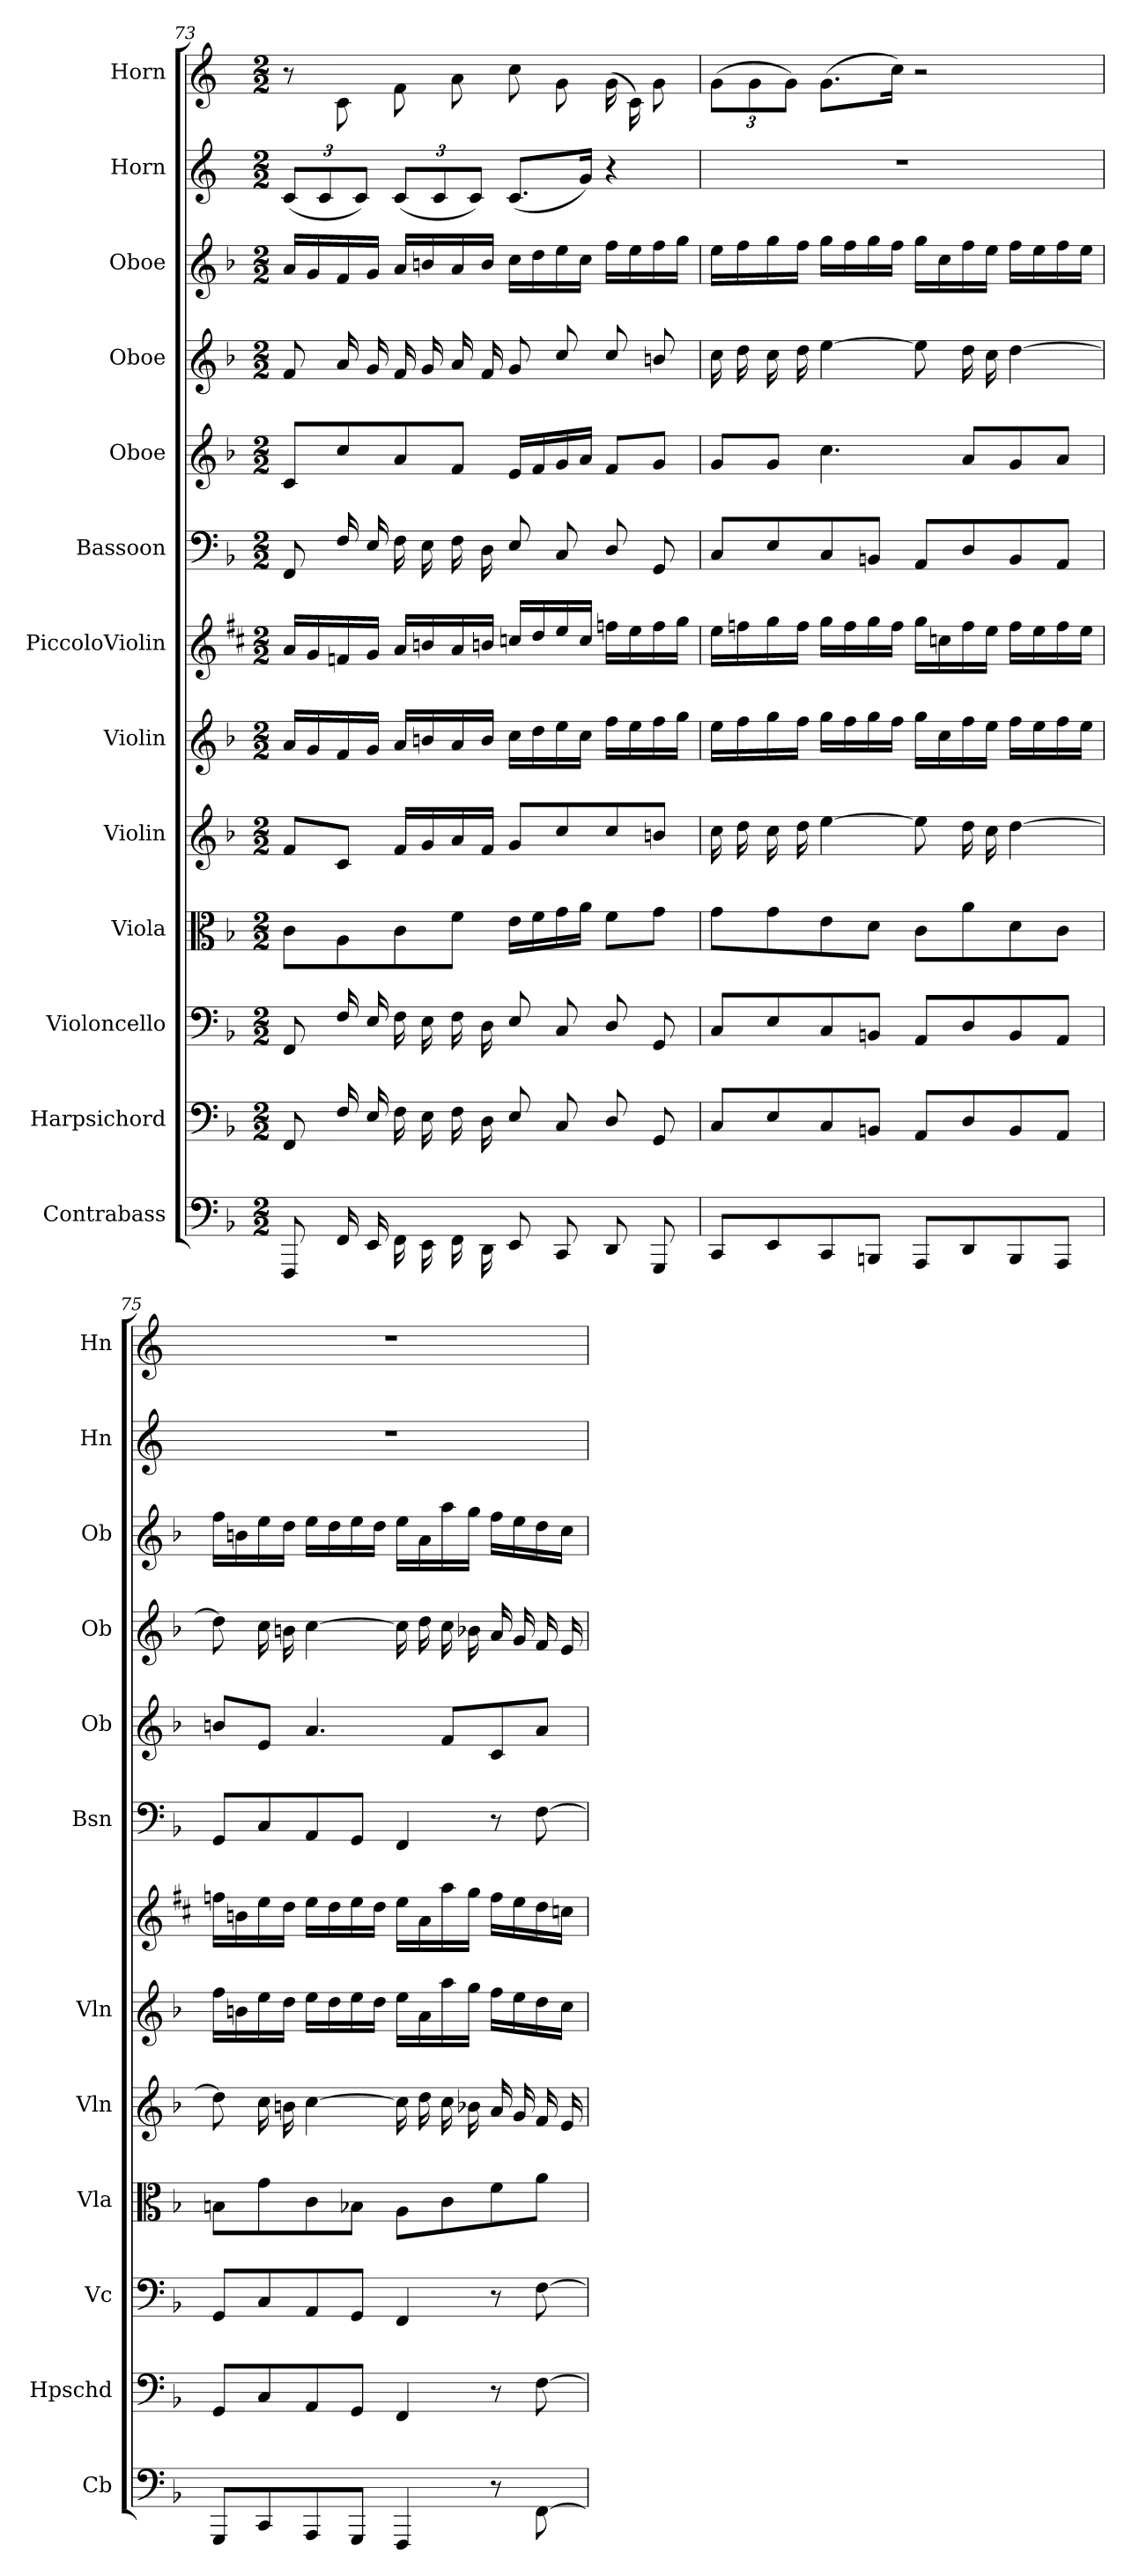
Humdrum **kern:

**kern	**kern	**kern	**kern	**kern	**kern	**kern	**kern	**kern	**kern	**kern	**kern	**kern
*part13	*part12	*part11	*part10	*part9	*part8	*part7	*part6	*part5	*part4	*part3	*part2	*part1
*staff13	*staff12	*staff11	*staff10	*staff9	*staff8	*staff7	*staff6	*staff5	*staff4	*staff3	*staff2	*staff1
*I"Contrabass	*I"Harpsichord	*I"Violoncello	*I"Viola	*I"Violin	*I"Violin	*I"PiccoloViolin	*I"Bassoon	*I"Oboe	*I"Oboe	*I"Oboe	*I"Horn	*I"Horn
*I'Cb	*I'Hpschd	*I'Vc	*I'Vla	*I'Vln	*I'Vln	*	*I'Bsn	*I'Ob	*I'Ob	*I'Ob	*I'Hn	*I'Hn
*clefF4	*clefF4	*clefF4	*clefC3	*clefG2	*clefG2	*clefG2	*clefF4	*clefG2	*clefG2	*clefG2	*clefG2	*clefG2
*k[b-]	*k[b-]	*k[b-]	*k[b-]	*k[b-]	*k[b-]	*k[f#c#]	*k[b-]	*k[b-]	*k[b-]	*k[b-]	*k[]	*k[]
*M2/2	*M2/2	*M2/2	*M2/2	*M2/2	*M2/2	*M2/2	*M2/2	*M2/2	*M2/2	*M2/2	*M2/2	*M2/2
=73	=73	=73	=73	=73	=73	=73	=73	=73	=73	=73	=73	=73
8FFF/	8FF/	8FF/	8c\L	8f/L	16a/LL	16a/LL	8FF/	8c/L	8f/	16a/LL	(12c/L	8r
.	.	.	.	.	16g/	16g/	.	.	.	16g/	.	.
.	.	.	.	.	.	.	.	.	.	.	12c/	.
16FF/	16F/	16F/	8A\	8c/J	16f/	16fn/	16F/	8cc/	16a/	16f/	.	8c\
.	.	.	.	.	.	.	.	.	.	.	12c/J)	.
16EE/	16E/	16E/	.	.	16g/JJ	16g/JJ	16E/	.	16g/	16g/JJ	.	.
16FF\	16F\	16F\	8c\	16f/LL	16a/LL	16a/LL	16F\	8a/	16f/	16a/LL	(12c/L	8f\
16EE\	16E\	16E\	.	16g/	16bn/	16bn/	16E\	.	16g/	16bn/	.	.
.	.	.	.	.	.	.	.	.	.	.	12c/	.
16FF\	16F\	16F\	8f\J	16a/	16a/	16a/	16F\	8f/J	16a/	16a/	.	8a\
.	.	.	.	.	.	.	.	.	.	.	12c/J)	.
16DD\	16D\	16D\	.	16f/JJ	16b/JJ	16bn/JJ	16D\	.	16f/	16b/JJ	.	.
8EE/	8E/	8E/	16e\LL	8g/L	16cc\LL	16ccn/LL	8E/	16e/LL	8g/	16cc\LL	(8.c/L	8cc\
.	.	.	16f\	.	16dd\	16dd/	.	16f/	.	16dd\	.	.
8CC/	8C/	8C/	16g\	8cc/	16ee\	16ee/	8C/	16g/	8cc/	16ee\	.	8g\
.	.	.	16a\JJ	.	16cc\JJ	16cc/JJ	.	16a/JJ	.	16cc\JJ	16g/Jk)	.
8DD/	8D/	8D/	8f\L	8cc/	16ff\LL	16ffn\LL	8D/	8f/L	8cc/	16ff\LL	4r	(16g\
.	.	.	.	.	16ee\	16ee\	.	.	.	16ee\	.	16c\)
8GGG/	8GG/	8GG/	8g\J	8bn/J	16ff\	16ff\	8GG/	8g/J	8bn/	16ff\	.	8g\
.	.	.	.	.	16gg\JJ	16gg\JJ	.	.	.	16gg\JJ	.	.
=74	=74	=74	=74	=74	=74	=74	=74	=74	=74	=74	=74	=74
8CC/L	8C/L	8C/L	8g\L	16cc\	16ee\LL	16ee\LL	8C/L	8g/L	16cc\	16ee\LL	1r	(12g\L
.	.	.	.	16dd\	16ff\	16ffn\	.	.	16dd\	16ff\	.	.
.	.	.	.	.	.	.	.	.	.	.	.	12g\
8EE/	8E/	8E/	8g\	16cc\	16gg\	16gg\	8E/	8g/J	16cc\	16gg\	.	.
.	.	.	.	.	.	.	.	.	.	.	.	12g\J)
.	.	.	.	16dd\	16ff\JJ	16ff\JJ	.	.	16dd\	16ff\JJ	.	.
8CC/	8C/	8C/	8e\	[4ee\	16gg\LL	16gg\LL	8C/	4.cc\	[4ee\	16gg\LL	.	(8.g\L
.	.	.	.	.	16ff\	16ff\	.	.	.	16ff\	.	.
8BBBn/J	8BBn/J	8BBn/J	8d\J	.	16gg\	16gg\	8BBn/J	.	.	16gg\	.	.
.	.	.	.	.	16ff\JJ	16ff\JJ	.	.	.	16ff\JJ	.	16cc\Jk)
8AAA/L	8AA/L	8AA/L	8c\L	8ee\]	16gg\LL	16gg\LL	8AA/L	.	8ee\]	16gg\LL	.	2r
.	.	.	.	.	16cc\	16ccn\	.	.	.	16cc\	.	.
8DD/	8D/	8D/	8a\	16dd\	16ff\	16ff\	8D/	8a/L	16dd\	16ff\	.	.
.	.	.	.	16cc\	16ee\JJ	16ee\JJ	.	.	16cc\	16ee\JJ	.	.
8BBB/	8BB/	8BB/	8d\	[4dd\	16ff\LL	16ff\LL	8BB/	8g/	[4dd\	16ff\LL	.	.
.	.	.	.	.	16ee\	16ee\	.	.	.	16ee\	.	.
8AAA/J	8AA/J	8AA/J	8c\J	.	16ff\	16ff\	8AA/J	8a/J	.	16ff\	.	.
.	.	.	.	.	16ee\JJ	16ee\JJ	.	.	.	16ee\JJ	.	.
=75	=75	=75	=75	=75	=75	=75	=75	=75	=75	=75	=75	=75
8GGG/L	8GG/L	8GG/L	8Bn\L	8dd\]	16ff\LL	16ffn\LL	8GG/L	8bn/L	8dd\]	16ff\LL	1r	1r
.	.	.	.	.	16bn\	16bn\	.	.	.	16bn\	.	.
8CC/	8C/	8C/	8g\	16cc\	16ee\	16ee\	8C/	8e/J	16cc\	16ee\	.	.
.	.	.	.	16bn\	16dd\JJ	16dd\JJ	.	.	16bn\	16dd\JJ	.	.
8AAA/	8AA/	8AA/	8c\	[4cc\	16ee\LL	16ee\LL	8AA/	4.a/	[4cc\	16ee\LL	.	.
.	.	.	.	.	16dd\	16dd\	.	.	.	16dd\	.	.
8GGG/J	8GG/J	8GG/J	8B-X\J	.	16ee\	16ee\	8GG/J	.	.	16ee\	.	.
.	.	.	.	.	16dd\JJ	16dd\JJ	.	.	.	16dd\JJ	.	.
4FFF/	4FF/	4FF/	8A\L	16cc\]	16ee\LL	16ee\LL	4FF/	.	16cc\]	16ee\LL	.	.
.	.	.	.	16dd\	16a\	16a\	.	.	16dd\	16a\	.	.
.	.	.	8c\	16cc\	16aa\	16aa\	.	8f/L	16cc\	16aa\	.	.
.	.	.	.	16b-X\	16gg\JJ	16gg\JJ	.	.	16b-X\	16gg\JJ	.	.
8r	8r	8r	8f\	16a/	16ff\LL	16ff\LL	8r	8c/	16a/	16ff\LL	.	.
.	.	.	.	16g/	16ee\	16ee\	.	.	16g/	16ee\	.	.
[8FF\	[8F\	[8F\	8a\J	16f/	16dd\	16dd\	[8F\	8a/J	16f/	16dd\	.	.
.	.	.	.	16e/	16cc\JJ	16ccn\JJ	.	.	16e/	16cc\JJ	.	.
=	=	=	=	=	=	=	=	=	=	=	=	=
*-	*-	*-	*-	*-	*-	*-	*-	*-	*-	*-	*-	*-
